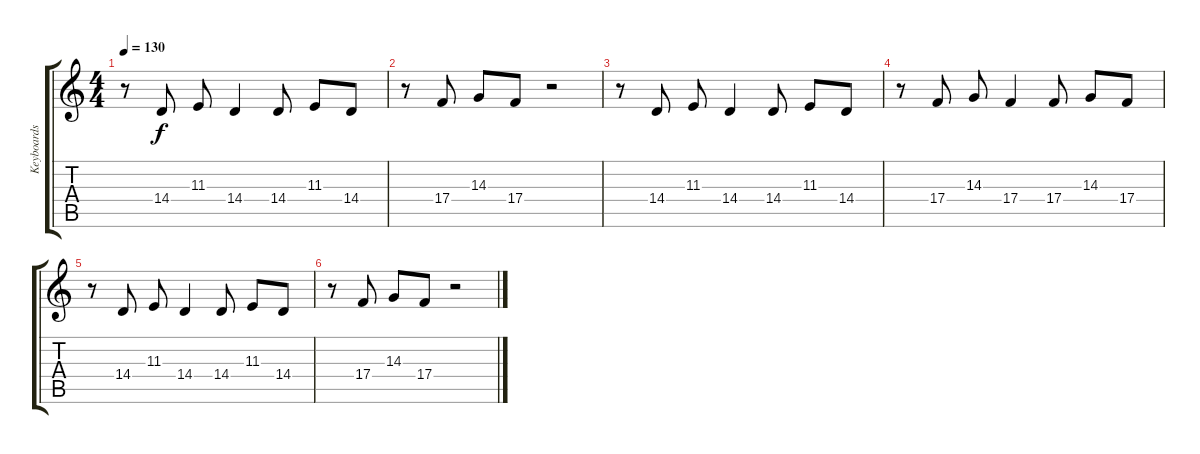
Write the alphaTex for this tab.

\track ("Keyboards" "Keyboards") {instrument synthvoice}
\staff {score tabs}
\tuning (D4 A3 F3 C3 G2 D2) {hide}
\ts (4 4)
\tempo 130
\clef g2
\ks c
r.8{dy f} 14.4.8 11.3.8 14.4.4 14.4.8 11.3.8 14.4.8 |
r.8 17.4.8 14.3.8 17.4.8 r.2 |
r.8 14.4.8 11.3.8 14.4.4 14.4.8 11.3.8 14.4.8 |
r.8 17.4.8 14.3.8 17.4.4 17.4.8 14.3.8 17.4.8 |
r.8 14.4.8 11.3.8 14.4.4 14.4.8 11.3.8 14.4.8 |
r.8 17.4.8 14.3.8 17.4.8 r.2
